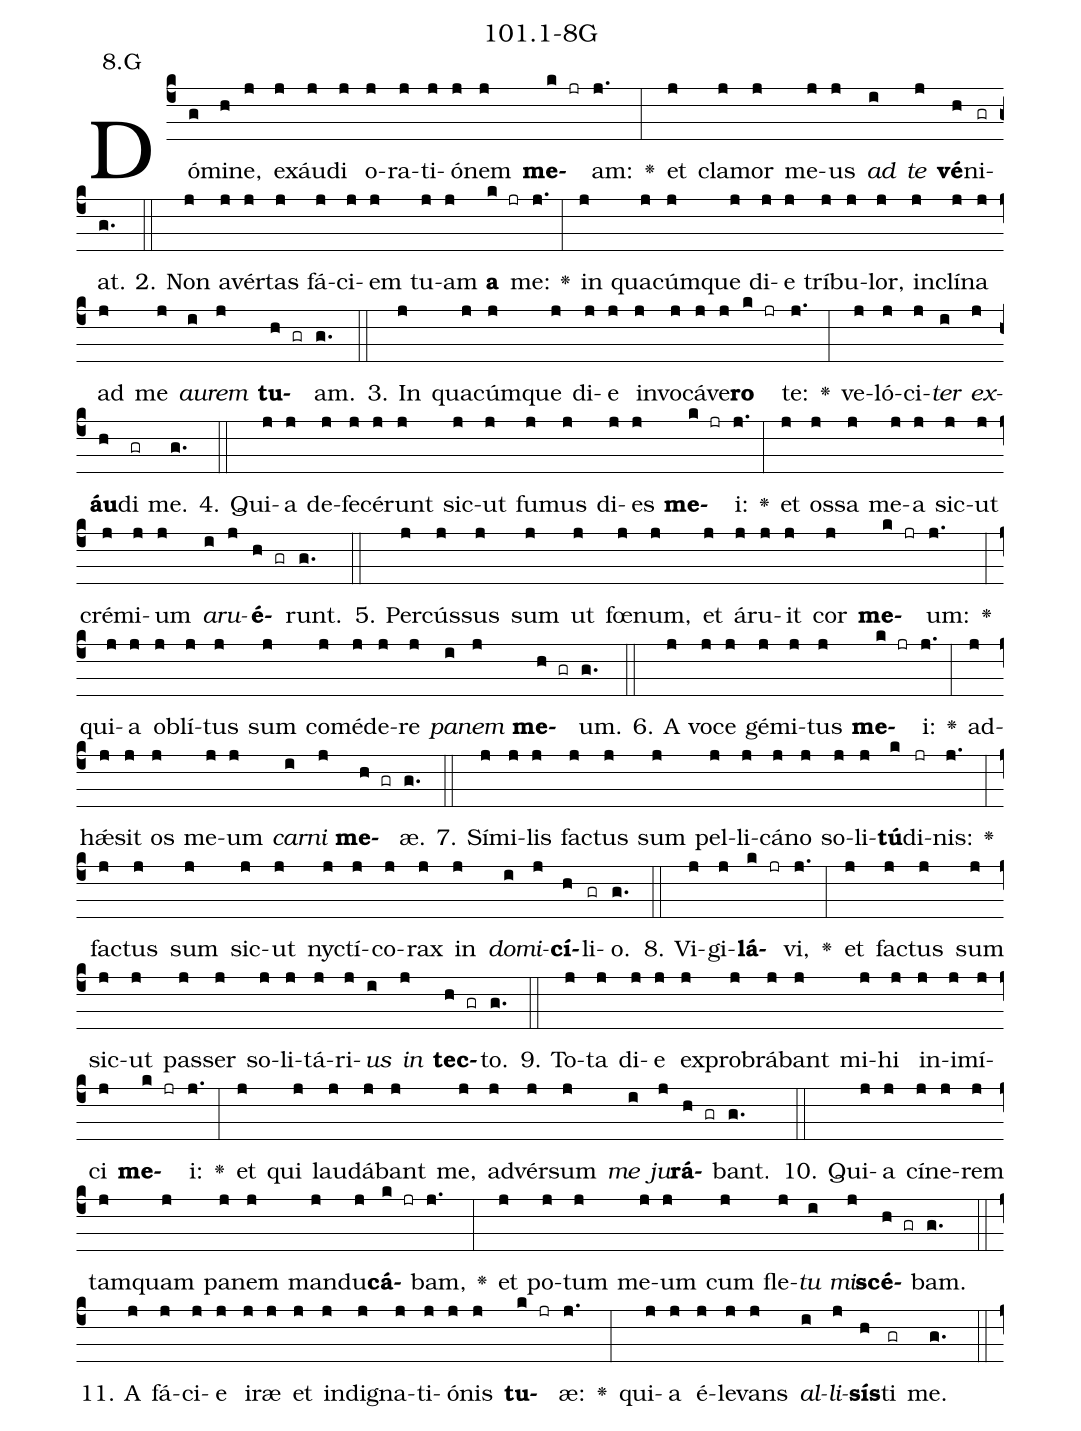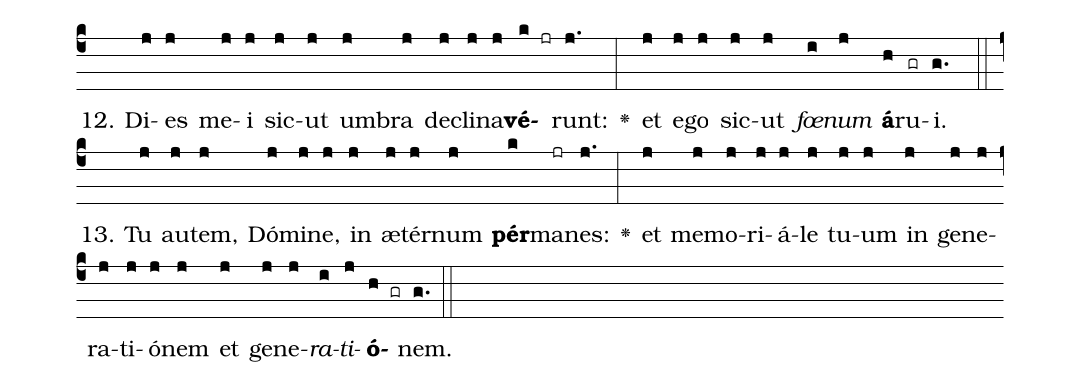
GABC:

name: 101.1-8G;
annotation: 8.G;
%%
(c4)Dó(g)mi(h)ne,(j) ex(j)áu(j)di(j) o(j)ra(j)ti(j)ó(j)nem(j) <b>me</b>(k jr)am:(j.) <v>\greheightstar</v>(:) et(j) cla(j)mor(j) me(j)us(j) <i>ad</i>(i) <i>te</i>(j) <b>vé</b>(h)ni(gr)at.(g.) (::)
2. Non(j) a(j)vér(j)tas(j) fá(j)ci(j)em(j) tu(j)am(j) <b>a</b>(k jr) me:(j.) <v>\greheightstar</v>(:) in(j) qua(j)cúm(j)que(j) di(j)e(j) trí(j)bu(j)lor,(j) in(j)clí(j)na(j) ad(j) me(j) <i>au</i>(i)<i>rem</i>(j) <b>tu</b>(h gr)am.(g.) (::)
3. In(j) qua(j)cúm(j)que(j) di(j)e(j) in(j)vo(j)cá(j)ve(j)<b>ro</b>(k jr) te:(j.) <v>\greheightstar</v>(:) ve(j)ló(j)ci(j)<i>ter</i>(i) <i>ex</i>(j)<b>áu</b>(h)di(gr) me.(g.) (::)
4. Qui(j)a(j) de(j)fe(j)cé(j)runt(j) sic(j)ut(j) fu(j)mus(j) di(j)es(j) <b>me</b>(k jr)i:(j.) <v>\greheightstar</v>(:) et(j) os(j)sa(j) me(j)a(j) sic(j)ut(j) cré(j)mi(j)um(j) <i>a</i>(i)<i>ru</i>(j)<b>é</b>(h gr)runt.(g.) (::)
5. Per(j)cús(j)sus(j) sum(j) ut(j) fœ(j)num,(j) et(j) á(j)ru(j)it(j) cor(j) <b>me</b>(k jr)um:(j.) <v>\greheightstar</v>(:) qui(j)a(j) ob(j)lí(j)tus(j) sum(j) com(j)é(j)de(j)re(j) <i>pa</i>(i)<i>nem</i>(j) <b>me</b>(h gr)um.(g.) (::)
6. A(j) vo(j)ce(j) gé(j)mi(j)tus(j) <b>me</b>(k jr)i:(j.) <v>\greheightstar</v>(:) ad(j)hǽ(j)sit(j) os(j) me(j)um(j) <i>car</i>(i)<i>ni</i>(j) <b>me</b>(h gr)æ.(g.) (::)
7. Sí(j)mi(j)lis(j) fac(j)tus(j) sum(j) pel(j)li(j)cá(j)no(j) so(j)li(j)<b>tú</b>(k)di(jr)nis:(j.) <v>\greheightstar</v>(:) fac(j)tus(j) sum(j) sic(j)ut(j) nyc(j)tí(j)co(j)rax(j) in(j) <i>do</i>(i)<i>mi</i>(j)<b>cí</b>(h)li(gr)o.(g.) (::)
8. Vi(j)gi(j)<b>lá</b>(k jr)vi,(j.) <v>\greheightstar</v>(:) et(j) fac(j)tus(j) sum(j) sic(j)ut(j) pas(j)ser(j) so(j)li(j)tá(j)ri(j)<i>us</i>(i) <i>in</i>(j) <b>tec</b>(h gr)to.(g.) (::)
9. To(j)ta(j) di(j)e(j) ex(j)pro(j)brá(j)bant(j) mi(j)hi(j) in(j)i(j)mí(j)ci(j) <b>me</b>(k jr)i:(j.) <v>\greheightstar</v>(:) et(j) qui(j) lau(j)dá(j)bant(j) me,(j) ad(j)vér(j)sum(j) <i>me</i>(i) <i>ju</i>(j)<b>rá</b>(h gr)bant.(g.) (::)
10. Qui(j)a(j) cí(j)ne(j)rem(j) tam(j)quam(j) pa(j)nem(j) man(j)du(j)<b>cá</b>(k jr)bam,(j.) <v>\greheightstar</v>(:) et(j) po(j)tum(j) me(j)um(j) cum(j) fle(j)<i>tu</i>(i) <i>mi</i>(j)<b>scé</b>(h gr)bam.(g.) (::)
11. A(j) fá(j)ci(j)e(j) i(j)ræ(j) et(j) in(j)di(j)gna(j)ti(j)ó(j)nis(j) <b>tu</b>(k jr)æ:(j.) <v>\greheightstar</v>(:) qui(j)a(j) é(j)le(j)vans(j) <i>al</i>(i)<i>li</i>(j)<b>sís</b>(h)ti(gr) me.(g.) (::)
12. Di(j)es(j) me(j)i(j) sic(j)ut(j) um(j)bra(j) de(j)cli(j)na(j)<b>vé</b>(k jr)runt:(j.) <v>\greheightstar</v>(:) et(j) e(j)go(j) sic(j)ut(j) <i>fœ</i>(i)<i>num</i>(j) <b>á</b>(h)ru(gr)i.(g.) (::)
13. Tu(j) au(j)tem,(j) Dó(j)mi(j)ne,(j) in(j) æ(j)tér(j)num(j) <b>pér</b>(k)ma(jr)nes:(j.) <v>\greheightstar</v>(:) et(j) me(j)mo(j)ri(j)á(j)le(j) tu(j)um(j) in(j) ge(j)ne(j)ra(j)ti(j)ó(j)nem(j) et(j) ge(j)ne(j)<i>ra</i>(i)<i>ti</i>(j)<b>ó</b>(h gr)nem.(g.) (::)
